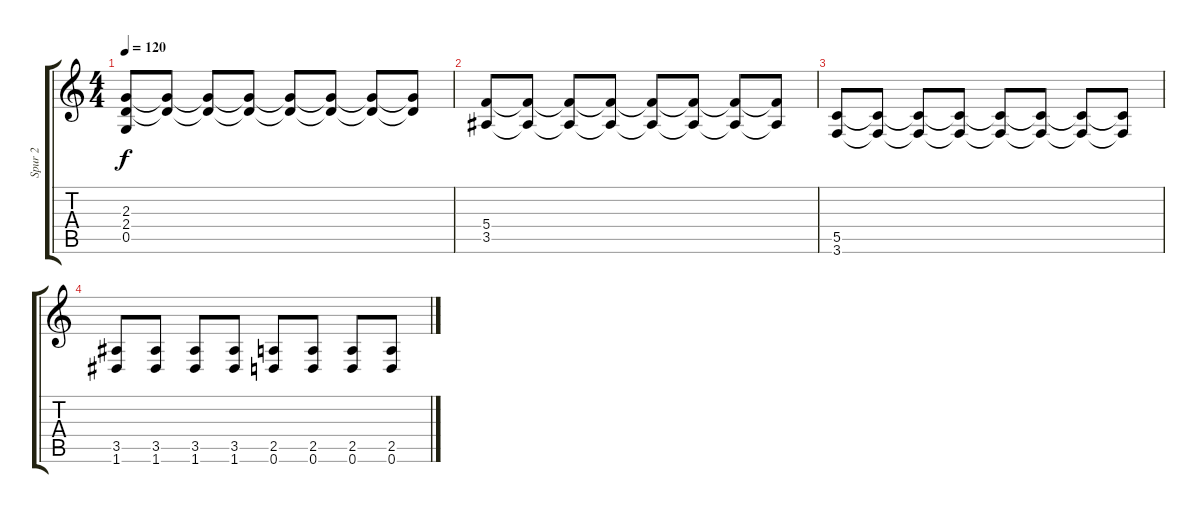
\track ("Spur 2" "Spur 2") {instrument electricguitarjazz}
\staff {score tabs}
\tuning (D4 A3 F3 C3 G2 D2) {hide}
\ts (4 4)
\tempo 120
\clef g2
\ks c
(2.3 2.4 0.5).8{dy f} (2.3{t} 2.4{t}).8 (2.3{t} 2.4{t}).8 (2.3{t} 2.4{t}).8 (2.3{t} 2.4{t}).8 (2.3{t} 2.4{t}).8 (2.3{t} 2.4{t}).8 (2.3{t} 2.4{t}).8 |
(5.4 3.5).8 (5.4{t} 3.5{t}).8 (5.4{t} 3.5{t}).8 (5.4{t} 3.5{t}).8 (5.4{t} 3.5{t}).8 (5.4{t} 3.5{t}).8 (5.4{t} 3.5{t}).8 (5.4{t} 3.5{t}).8 |
(5.5 3.6).8 (5.5{t} 3.6{t}).8 (5.5{t} 3.6{t}).8 (5.5{t} 3.6{t}).8 (5.5{t} 3.6{t}).8 (5.5{t} 3.6{t}).8 (5.5{t} 3.6{t}).8 (5.5{t} 3.6{t}).8 |
(3.5 1.6).8 (3.5 1.6).8 (3.5 1.6).8 (3.5 1.6).8 (2.5 0.6).8 (2.5 0.6).8 (2.5 0.6).8 (2.5 0.6).8
